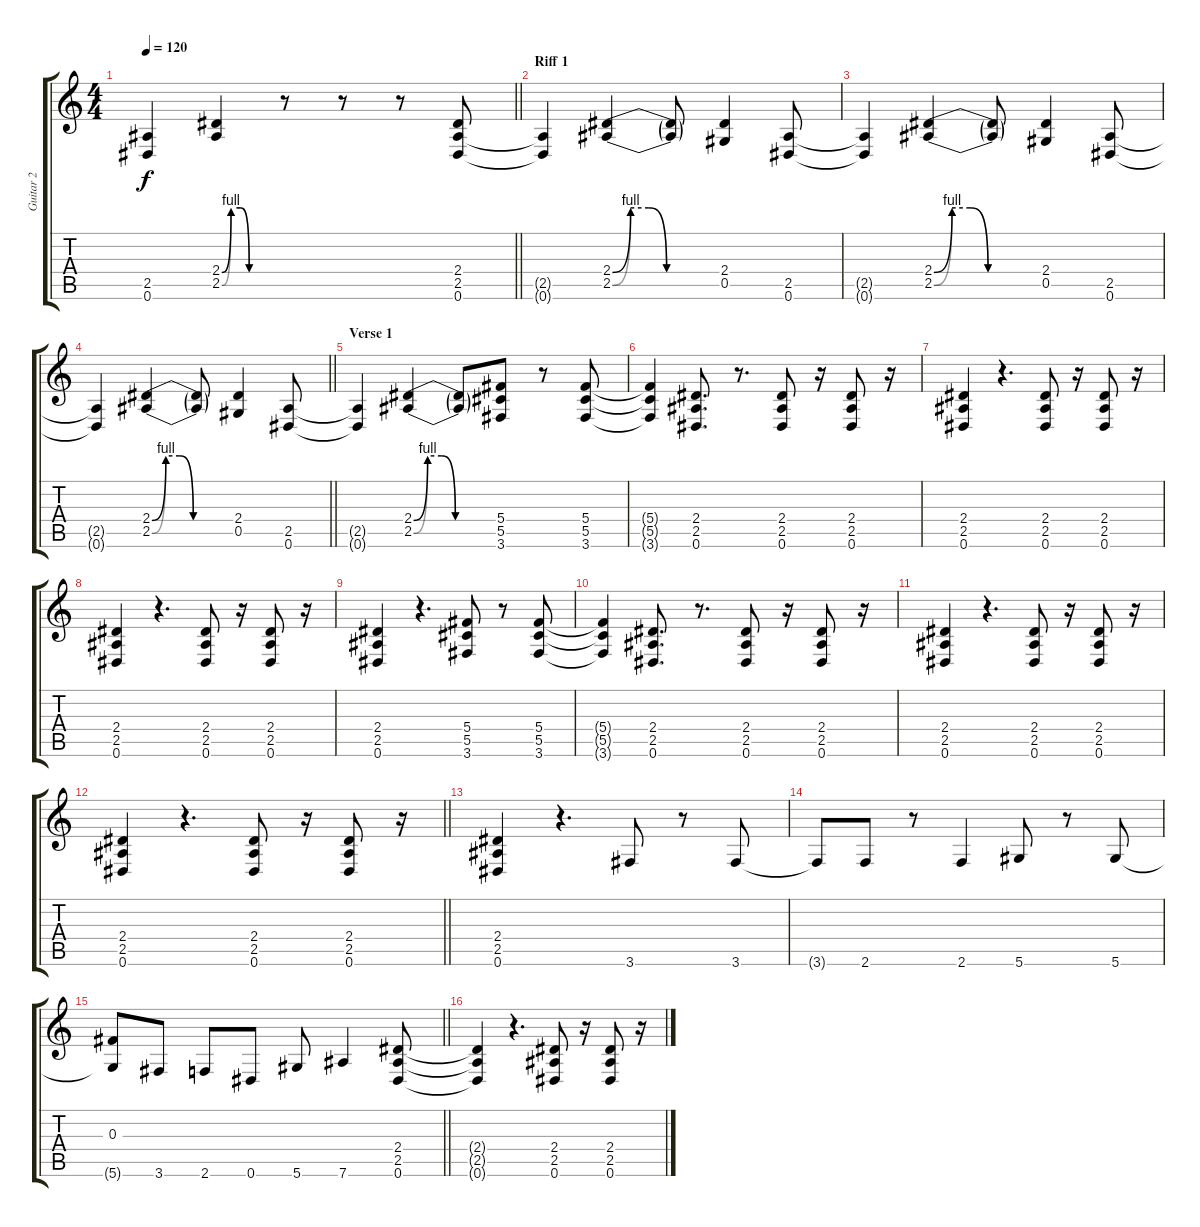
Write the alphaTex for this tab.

\track ("Guitar 2" "Guitar 2") {instrument overdrivenguitar}
\staff {score tabs}
\tuning (Eb4 Bb3 Gb3 Db3 Ab2 Eb2) {hide}
\ts (4 4)
\tempo 120
\clef g2
\barLineRight lightlight
\ks c
(2.5{t} 0.6{t}).4{dy f} (2.4{be (custom 0 0 10 4 20 4 30 0 60 0)} 2.5{be (custom 0 0 10 4 20 4 30 0 60 0)}).4 r.8 r.8 r.8 (2.4 2.5 0.6).8 |
\section ("" "Riff 1")
(2.5{t} 0.6{t}).4 (2.4{be (custom 0 0 10 4 20 4 30 0 60 0)} 2.5{be (custom 0 0 10 4 20 4 30 0 60 0)}).4 (2.4{t} 2.5{t}).8 (2.4 0.5).4 (2.5 0.6).8 |
(2.5{t} 0.6{t}).4 (2.4{be (custom 0 0 10 4 20 4 30 0 60 0)} 2.5{be (custom 0 0 10 4 20 4 30 0 60 0)}).4 (2.4{t} 2.5{t}).8 (2.4 0.5).4 (2.5 0.6).8 |
\barLineRight lightlight
(2.5{t} 0.6{t}).4 (2.4{be (custom 0 0 10 4 20 4 30 0 60 0)} 2.5{be (custom 0 0 10 4 20 4 30 0 60 0)}).4 (2.4{t} 2.5{t}).8 (2.4 0.5).4 (2.5 0.6).8 |
\section ("" "Verse 1")
(2.5{t} 0.6{t}).4 (2.4{be (custom 0 0 10 4 20 4 30 0 60 0)} 2.5{be (custom 0 0 10 4 20 4 30 0 60 0)}).4 (2.4{t} 2.5{t}).8 (5.4 5.5 3.6).8 r.8 (5.4 5.5 3.6).8 |
(5.4{t} 5.5{t} 3.6{t}).4 (2.4 2.5 0.6).8{d} r.8{d} (2.4 2.5 0.6).8 r.16 (2.4 2.5 0.6).8 r.16 |
(2.4 2.5 0.6).4 r.4{d} (2.4 2.5 0.6).8 r.16 (2.4 2.5 0.6).8 r.16 |
(2.4 2.5 0.6).4 r.4{d} (2.4 2.5 0.6).8 r.16 (2.4 2.5 0.6).8 r.16 |
(2.4 2.5 0.6).4 r.4{d} (5.4 5.5 3.6).8 r.8 (5.4 5.5 3.6).8 |
(5.4{t} 5.5{t} 3.6{t}).4 (2.4 2.5 0.6).8{d} r.8{d} (2.4 2.5 0.6).8 r.16 (2.4 2.5 0.6).8 r.16 |
(2.4 2.5 0.6).4 r.4{d} (2.4 2.5 0.6).8 r.16 (2.4 2.5 0.6).8 r.16 |
\barLineRight lightlight
(2.4 2.5 0.6).4 r.4{d} (2.4 2.5 0.6).8 r.16 (2.4 2.5 0.6).8 r.16 |
(2.4 2.5 0.6).4 r.4{d} 3.6.8 r.8 3.6.8 |
3.6{t}.8 2.6.8 r.8 2.6.4 5.6.8 r.8 5.6.8 |
\barLineRight lightlight
(0.3 5.6{t}).8 3.6.8 2.6.8 0.6.8 5.6.8 7.6.4 (2.4 2.5 0.6).8 |
(2.4{t} 2.5{t} 0.6{t}).4 r.4{d} (2.4 2.5 0.6).8 r.16 (2.4 2.5 0.6).8 r.16
